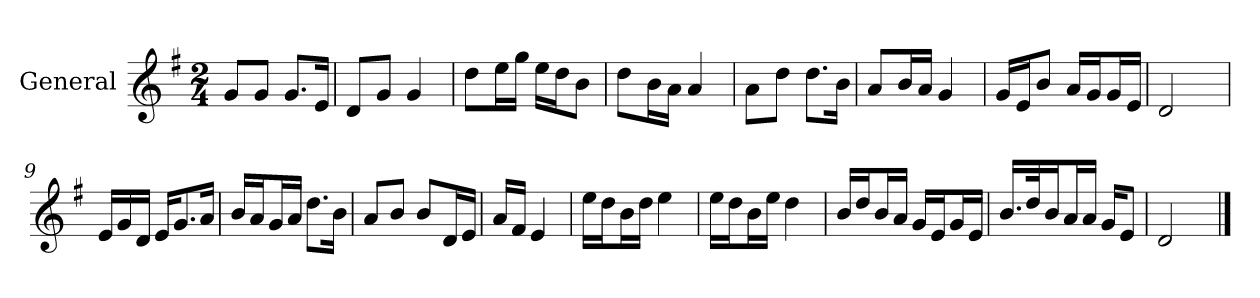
**kern
*part1
*staff1
*I"General
*clefG2
*k[f#]
*M2/4
*MM72
=1
8g/L
8g/J
!LO:N:vis=8.
8g/L
16e/Jk
=2
8d/L
8g/J
4g
=3
8dd\L
16ee\L
16gg\JJ
16ee\LL
16dd\J
8b\J
=4
8dd\L
16b\L
16a\JJ
4a
=5
8a\L
8dd\J
!LO:N:vis=8.
8dd\L
16b\Jk
=6
8a/L
16b/L
16a/JJ
4g
=7
16g/LL
16e/J
8b/J
16a/LL
16g/J
16g/L
16e/JJ
=8
2d
=9
16e/LL
16g/
16d/JJ
16e/KL
!LO:N:vis=8.
8g/
16a/Jk
=10
16b/LL
16a/J
16g/L
16a/JJ
!LO:N:vis=8.
8dd\L
16b\Jk
=11
8a/L
8b/J
8b/L
16d/L
16e/JJ
=12
16a/LL
16f#/JJ
4e
=13
16ee\LL
16dd\J
16b\L
16dd\JJ
4ee
=14
16ee\LL
16dd\J
16b\L
16ee\JJ
4dd
=15
16b/LL
16dd/J
16b/L
16a/JJ
16g/LL
16e/J
16g/L
16e/JJ
=16
!LO:N:vis=16.
16b/LL
32dd/K
16b/J
16a/L
16a/JJ
16g/KL
8e/J
=17
2d
==
*-
